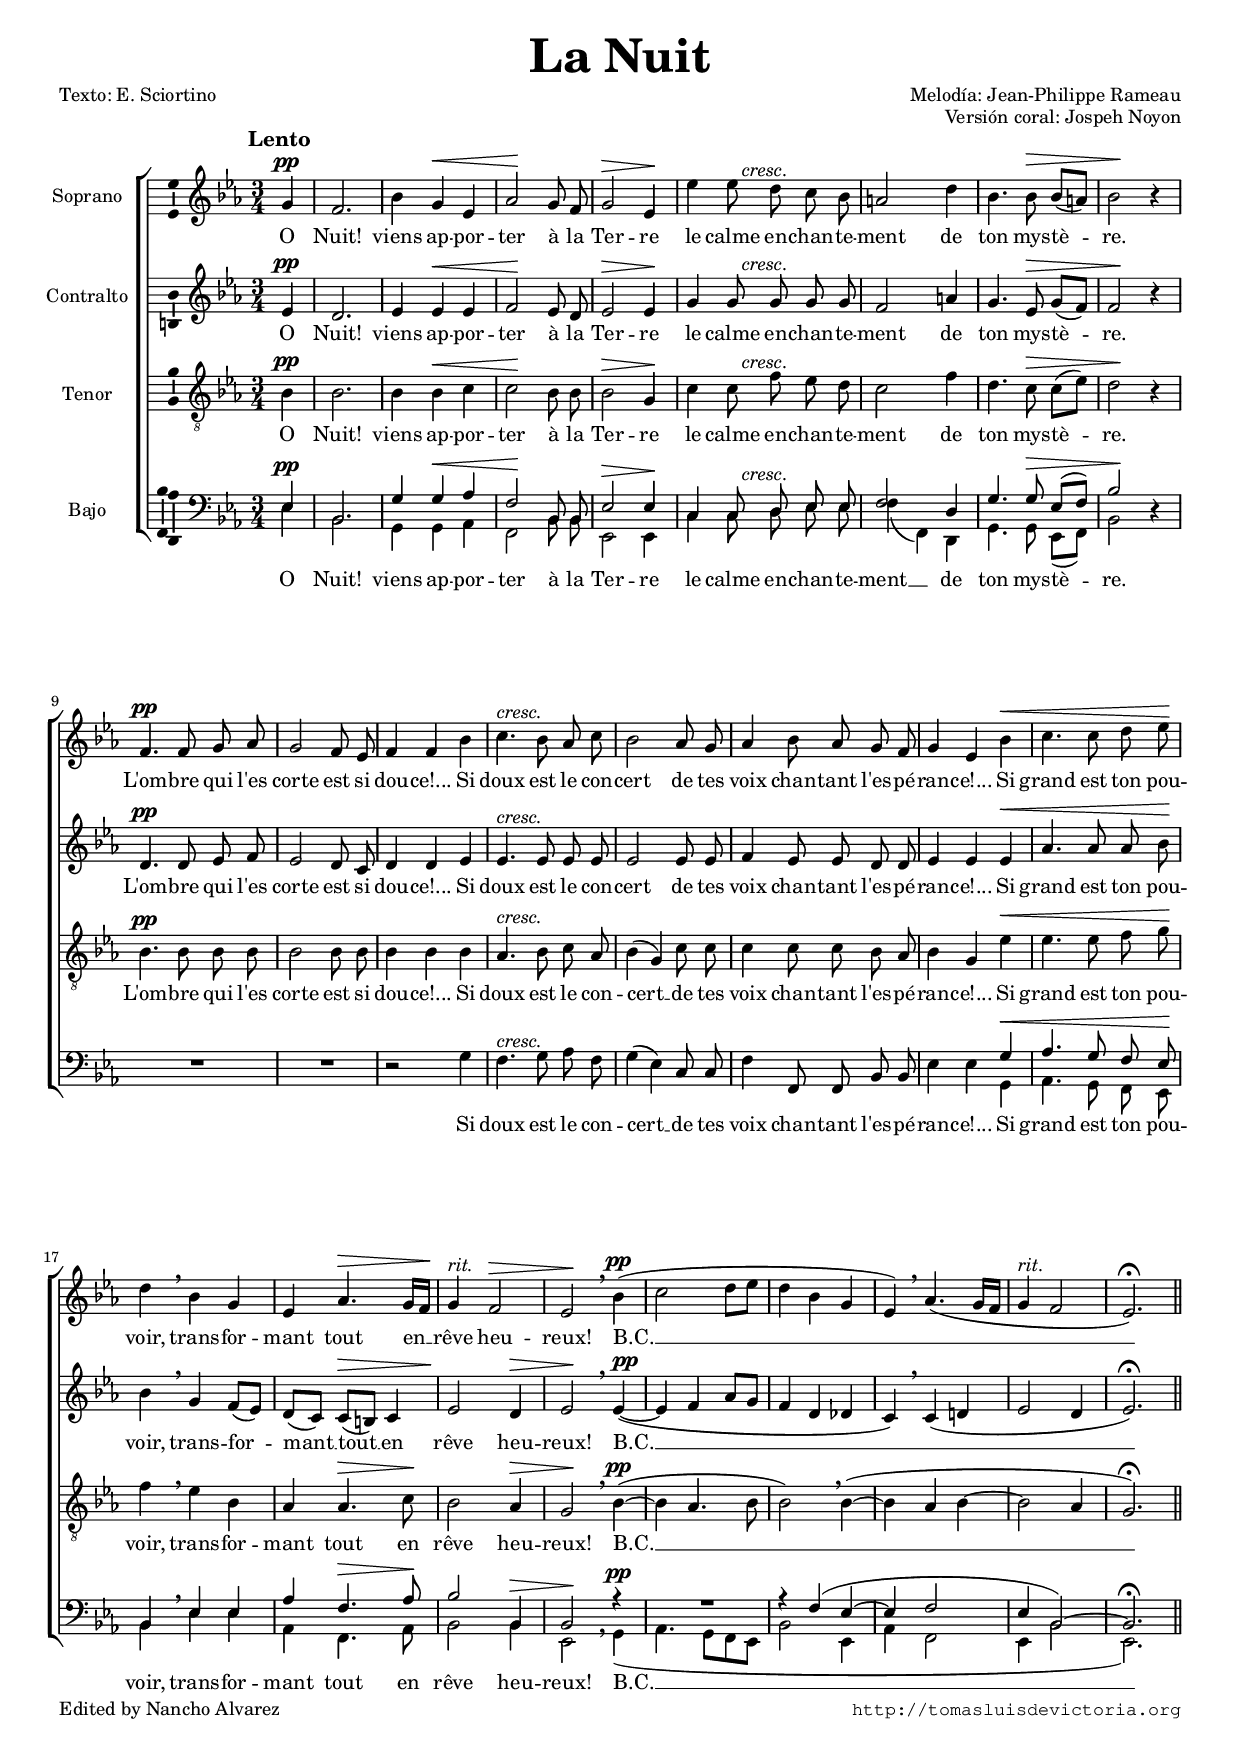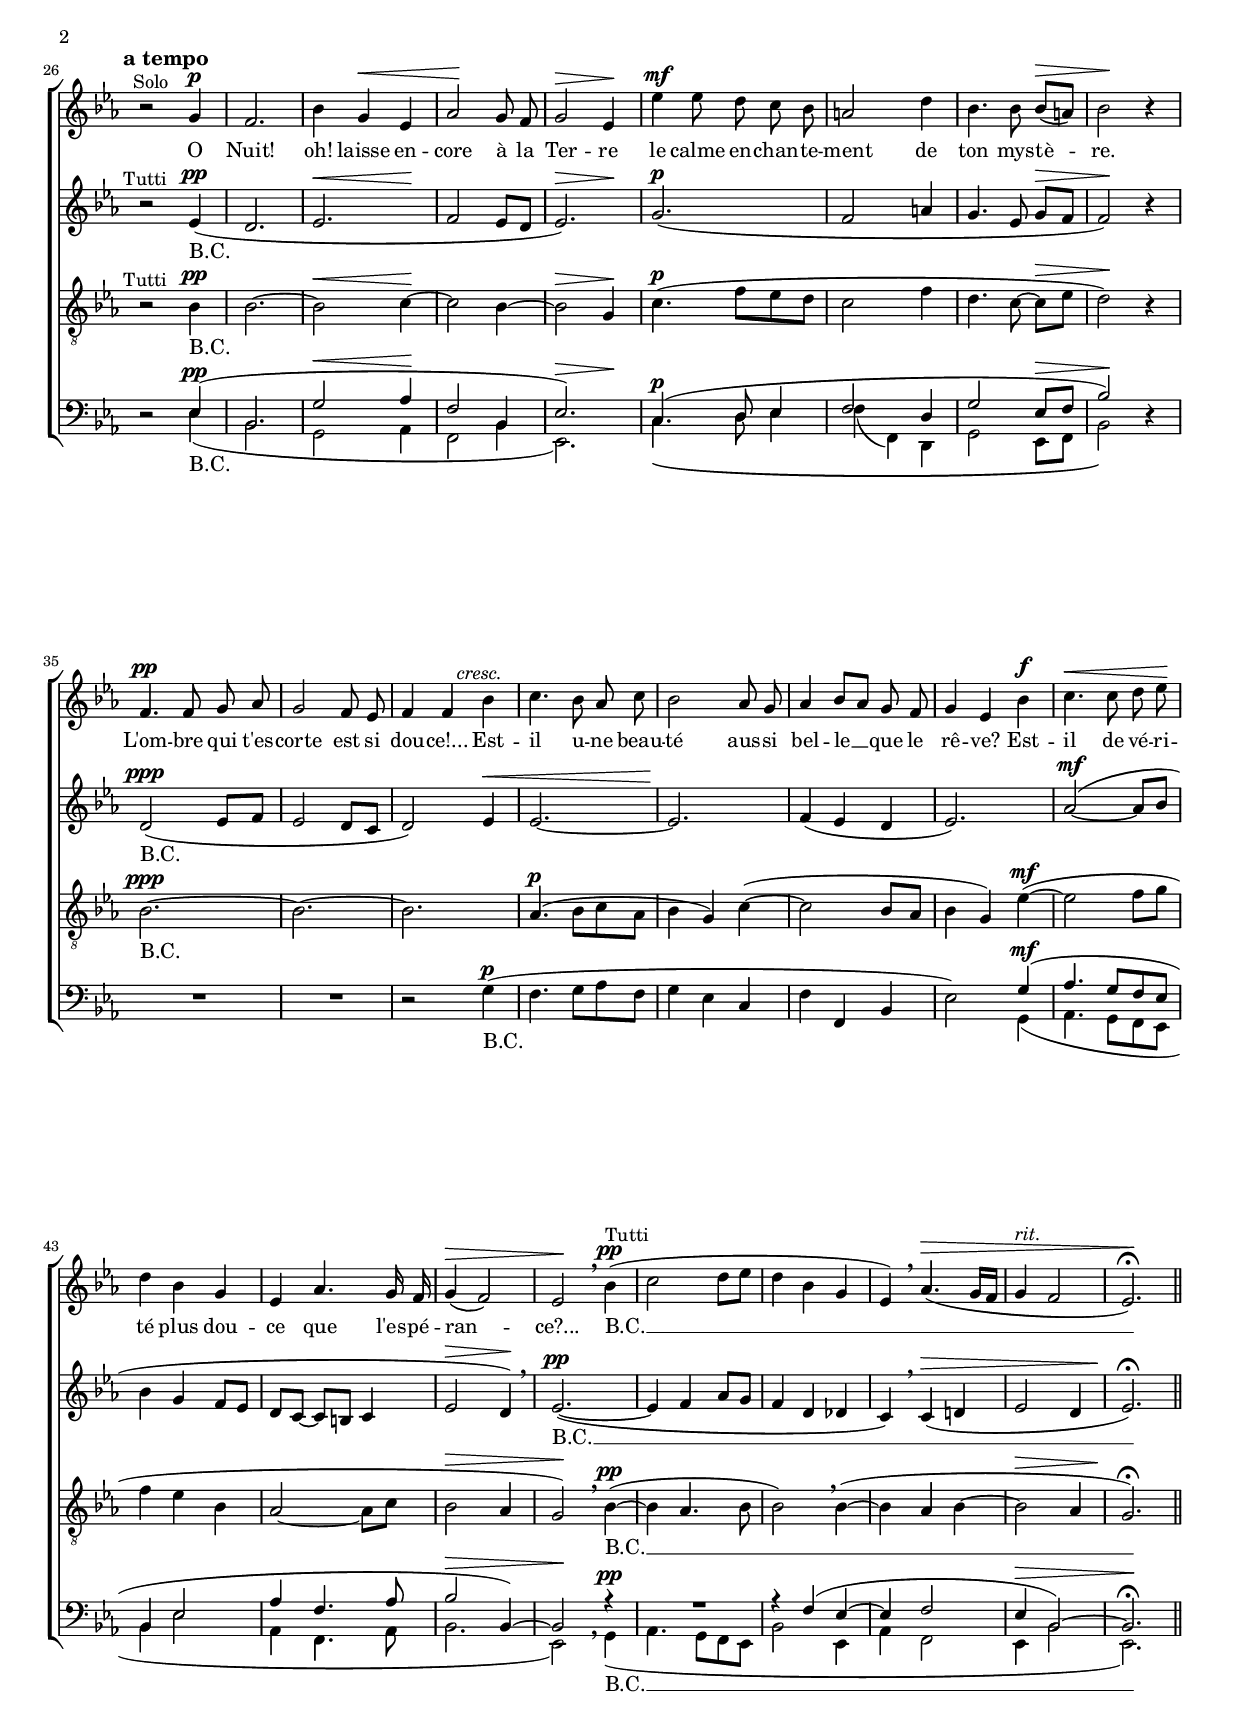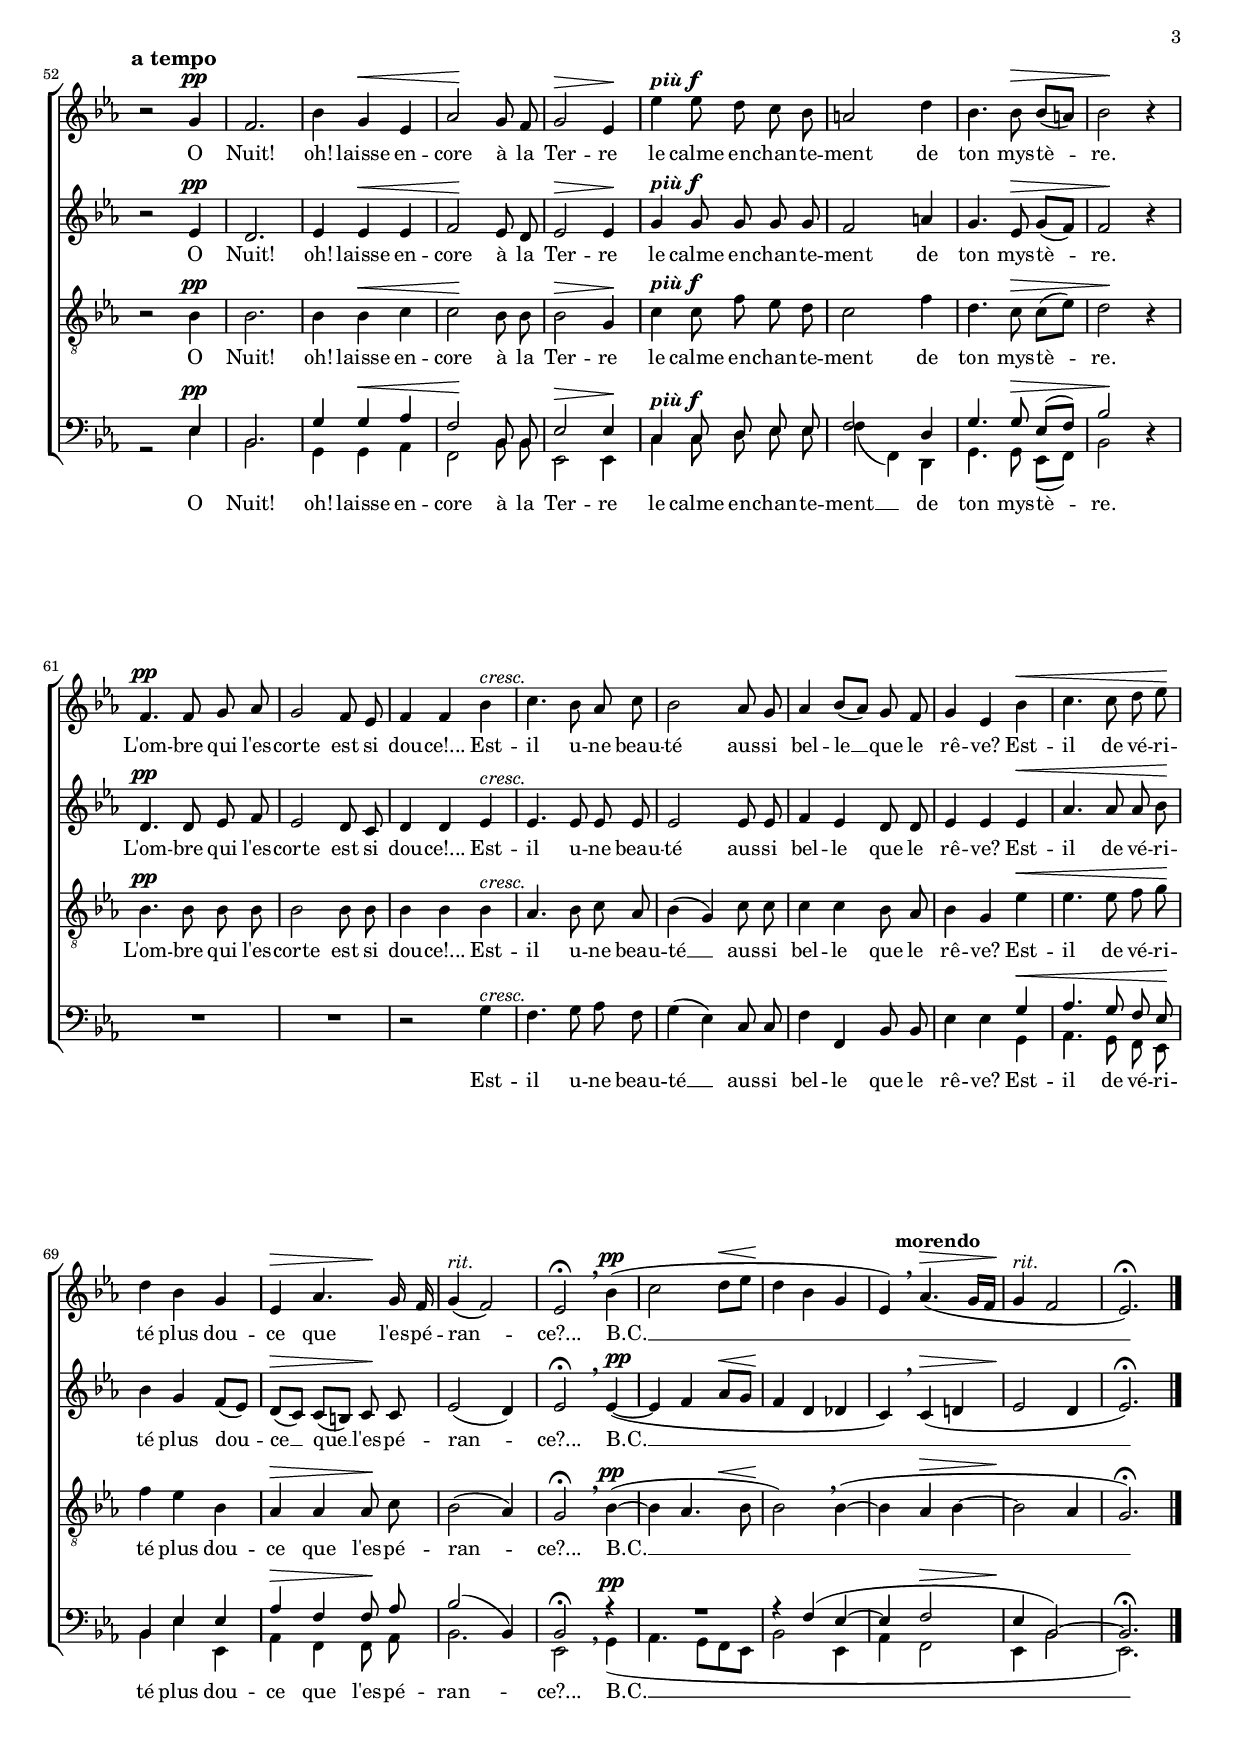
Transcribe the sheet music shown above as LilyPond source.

\version "2.11.32"

#(set-default-paper-size "a4")
#(set-global-staff-size 16.15)
#(ly:set-option 'point-and-click #f)

ss=\once \set suggestAccidentals = ##t


\header {
	title=\markup{\bigger \bigger \bigger \bigger "La Nuit" }
	composer=\markup{"Melodía: Jean-Philippe Rameau"}
	opus=\markup{"Versión coral: Jospeh Noyon"}
	poet="Texto: E. Sciortino"
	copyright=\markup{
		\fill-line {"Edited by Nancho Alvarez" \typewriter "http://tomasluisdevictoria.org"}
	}
%	tagline=""
}

global={\key ees \major \time 3/4 \partial 4 \skip 4 \skip 1*3/4*25 \bar "||" \break
				\skip 1*3/4*26 \bar "||" \break
				\skip 1*3/4*26 \bar "|." }


cantus={
	\dynamicUp
	\once \override TextScript #'padding = #4
	\once \override TextScript #'X-offset = #-4 
	s4*0^\markup{\bold \bigger "Lento"}
	\set hairpinToBarline = ##f
	g'4^\pp |
	f'2. |
	bes'4 g'\< ees' |
	aes'2\! g'8 f' |
%5
	g'2\> ees'4\! |
	ees'' ees''8^\markup{\italic "   cresc."} d'' c'' bes' |
	a'2 d''4 |
	bes'4. bes'8\> bes'[( a']) |
	bes'2\! r4 |
%10
	f'4.^\pp f'8 g' aes' |
	g'2 f'8 ees' |
	f'4 f' bes' |
	c''4.^\markup{\italic "cresc."} bes'8 aes' c'' |
	bes'2 aes'8 g' |
%15
	aes'4 bes'8 aes' g' f' |
	g'4 ees' bes'\< |
	c''4. c''8 d'' ees''\! |
	d''4 \breathe bes' g' |
	ees' aes'4.\> g'16[ f'\!] |
%20
	g'4^\markup{\italic "rit."} f'2\> |
	ees'\! \breathe bes'4(^\pp |
	c''2 d''8[ ees''] |
	d''4 bes' g' |
	ees') \breathe aes'4.( g'16[ f'] |
%25
	g'4^\markup{\italic "rit."} f'2 |
	ees'2.)^\fermata |
	s4*0^"  Solo"
	\once \override TextScript #'X-offset = #-2
	s4*0^\markup{\bigger \bold "a tempo"}
	r2 g'4^\p |
	f'2. |
	bes'4 g'\< ees' |
%30
	aes'2\! g'8 f' |
	g'2\> ees'4\! |
	ees''^\mf ees''8 d'' c'' bes' |
	a'2 d''4 |
	bes'4. bes'8 bes'[(\> a']) |
%35
	bes'2\! r4 |
	f'4.^\pp f'8 g' aes' |
	g'2 f'8 ees' |
	f'4 f'^\markup{\italic "   cresc."} bes' |
	c''4. bes'8 aes' c'' |
%40
	bes'2 aes'8 g' |
	aes'4 bes'8[ aes'] g' f' |
	g'4 ees' bes'^\f |
	c''4.\< c''8 d'' ees''\! |
	d''4 bes' g' |
%45
	ees' aes'4. g'16 f' |
	g'4(\> f'2) |
	ees'\! \breathe bes'4^"Tutti"(^\pp |
	c''2 d''8[ ees''] |
	d''4 bes' g' |
%50
	\once \set hairpinToBarline = ##t
	ees') \breathe aes'4.(\> g'16[ f'] |
	g'4^\markup{\italic "rit."} f'2 |
	ees'2.)^\fermata\! |
	\once \override TextScript #'X-offset = #-1 
	r2^\markup{\bigger \bold "a tempo"} g'4^\pp |
	f'2. |
%55
	\set hairpinToBarline = ##f
	bes'4 g'\< ees' |
	aes'2\! g'8 f' |
	g'2\> ees'4\! |
	ees''^\markup{\italic \bold "più" \dynamic "f"} ees''8 d'' c'' bes' |
	a'2 d''4 |
%60	
	bes'4. 
	bes'8\> bes'[( a']) |
	bes'2\! r4 |
	f'4.^\pp f'8 g' aes' |
	g'2 f'8 ees' |
	f'4 f' bes'^\markup{\italic "cresc."} |
%65
	c''4. bes'8 aes' c'' |
	bes'2 aes'8 g' |
	aes'4 bes'8[( aes']) g' f' |
	g'4 ees' bes'\< |
	c''4. c''8 d'' ees''\! |
%70
	d''4 bes' g' |
	<<{ees'4 aes'4. } {s4\> s4 s8\!} >> g'16 f' |
	g'4(^\markup{\italic "rit."} f'2) |
	ees'^\fermata \breathe bes'4(^\pp |
	\set hairpinToBarline = ##t
	c''2 d''8[\< ees''] |
%75
	d''4\! bes' g' |
	ees')^\markup{\bold "   morendo"} \breathe aes'4.(\> g'16[ f'] |
	g'4^\markup{\italic "rit."}\! f'2 |
	ees'2.)^\fermata
}

altus={
	\dynamicUp
	\set hairpinToBarline = ##f
	ees'4^\pp |
	d'2. |
	ees'4 ees'\< ees' |
	f'2\! ees'8 d' |
%5
	ees'2\> ees'4\! |
	g' g'8^\markup{\italic "   cresc."} g' g' g' |
	f'2 a'4 |
	g'4. ees'8\> g'([ f']) |
	f'2\! r4 |
%10
	d'4.^\pp d'8 ees' f' |
	ees'2 d'8 c' |
	d'4 d' ees' |
	ees'4.^\markup{\italic "cresc."} ees'8 ees' ees' |
	ees'2 ees'8 ees' |
%15
	f'4 ees'8 ees' d' d' |
	ees'4 ees' ees'\< |
	aes'4. aes'8 aes' bes'\! |
	bes'4 \breathe g' f'8[( ees']) |
	\set hairpinToBarline = ##t
	d'[( c']) c'[(\> b]) c'4 |
%20
	ees'2\! \set hairpinToBarline = ##f d'4\> |
	ees'2\! \breathe 
	\once \override Voice.DynamicText #'X-offset = #0.1
	 ees'4(^\pp ~ |
	ees' f' aes'8[ g'] |
	f'4 d' des' |
	c') \breathe c'( d'! |
%25
	ees'2 d'4 |
	ees'2.)^\fermata |
	\once \override TextScript #'X-offset = #-2
	r2^"Tutti" ees'4(^\pp |
	d'2. |
	<<ees' {s4\< s4 s4\!}>> |
%30
	f'2 ees'8[ d'] |
	<<ees'2.) {s4\> s4 s4\! }>> |
	g'2.(^\p |
	f'2 a'4 |
	g'4. ees'8 g'[\> f'] |
%35
	f'2)\! r4 |
	d'2(^\ppp ees'8[ f'] |
	ees'2 d'8[ c'] |
	\set hairpinToBarline = ##t
	d'2) ees'4\< |
	ees'2. ~ |
%40
	ees'\! |
	f'4( ees' d' |
	ees'2.) |
	aes'2(^\mf ~ aes'8[ bes'] |
	bes'4 g' f'8[ ees'] |
%45
	d'[ c'8] ~ c'8[ b8] c'4 |
	ees'2\> d'4)\! \breathe |
	ees'2.(^\pp ~ |
	ees'4 f' aes'8[ g'] |
	f'4 d' des' |
%50
	c') \breathe c'(\> d'! |
	ees'2 d'4 |
	ees'2.)^\fermata\! |
	r2 ees'4^\pp |
	d'2. |
%55
	\set hairpinToBarline = ##f
	ees'4 ees'\< ees' |
	f'2\! ees'8 d' |
	ees'2\> ees'4\! |
	g'^\markup{\italic \bold "più" \dynamic "f"} g'8 g' g' g' |
	f'2 a'4 |
%60
	\set hairpinToBarline = ##f
	g'4. ees'8\> g'[( f']) |
	f'2\! r4 |
	d'4.^\pp d'8 ees' f' |
	ees'2 d'8 c' |
	d'4 d' ees'^\markup{\italic "cresc."} |
%65
	ees'4. ees'8 ees' ees' |
	ees'2 ees'8 ees' |
	f'4 ees' d'8 d' |
	ees'4 ees' ees'\< |
	aes'4. aes'8 aes' bes'\! |
%70
	bes'4 g' f'8[( ees']) |
	d'[(\> c']) c'[( b]) c'\! c' |
	ees'2( d'4) |
	\set hairpinToBarline = ##t
	ees'2^\fermata \breathe 
	\once \override Voice.DynamicText #'X-offset = #0.1
	 ees'4(^\pp ~ |
	ees' f' aes'8[\< g'] |
%75
	f'4\! d' des' |
	c') \breathe c'(\> d'! |
	ees'2\! d'4 |
	ees'2.)^\fermata
}

tenor={
	\dynamicUp
	\set hairpinToBarline = ##f
	bes4^\pp |
	bes2. |
	bes4 bes\< c' |
	c'2\! bes8 bes |
%5
	bes2\> g4\! |
	c' c'8^\markup{\italic "   cresc."} f' ees' d' |
	c'2 f'4 |
	d'4. c'8\> c'[( ees']) |
	d'2\! r4 |
%10
	bes4.^\pp bes8 bes bes |
	bes2 bes8 bes |
	bes4 bes bes |
	aes4.^\markup{\italic "cresc."} bes8 c' aes |
	bes4( g) c'8 c' |
%15
	c'4 c'8 c' bes aes |
	bes4 g ees'\< |
	ees'4. ees'8 f' g'\! |
	f'4 \breathe ees' bes |
	aes aes4.\> c'8\! |
%20
	bes2 aes4\> |
	g2\! \breathe bes4(^\pp ~ |
	bes aes4. bes8 |
	bes2) \breathe bes4( ~ |
	bes aes bes ~ |
%25
	bes2 aes4 |
	g2.)^\fermata |
	\once \override TextScript #'X-offset = #-2
	r2^"Tutti" bes4^\pp |
	bes2. ~ |
	bes2\< c'4\! ~ |
%30
	c'2 bes4 ~ |
	bes2\> g4\! |
	c'4.(^\p f'8[ ees' d'] |
	c'2 f'4 |
	d'4. c'8 ~ c'8[\> ees'8] |
%35
	d'2)\! r4 |
	bes2.^\ppp ~ |
	bes ~ |
	bes |
	aes4.(^\p bes8[ c' aes] |
%40
	bes4 g) c'( ~ |
	c'2 bes8[ aes] |
	bes4 g) ees'(^\mf ~ |
	ees'2 f'8[ g'] |
	f'4 ees' bes |
%45
	aes2 ~ aes8[ c'] |
	bes2\> aes4 |
	g2)\! \breathe bes4(^\pp ~ |
	bes aes4. bes8 |
	bes2) \breathe bes4( ~ |
%50
	bes aes bes ~ |
	\once \set hairpinToBarline = ##t
	bes2\> aes4 |
	g2.\!)^\fermata |
	r2 bes4^\pp |
	bes2. |
%55
	\set hairpinToBarline = ##f
	bes4 bes\< c' |
	c'2\! bes8 bes |
	bes2\> g4\! |
	c'^\markup{\italic \bold "più" \dynamic "f"} c'8 f' ees' d' |
	c'2 f'4 |
%60
	d'4. c'8\> c'[( ees']) |
	d'2\! r4 |
	bes4.^\pp bes8 bes bes |
	bes2 bes8 bes |
	bes4 bes bes^\markup{\italic "cresc."} |
%65
	aes4. bes8 c' aes |
	bes4( g) c'8 c' |
	c'4 c' bes8 aes |
	bes4 g ees'\< |
	ees'4. ees'8 f' g'\! |
%70
	f'4 ees' bes |
	aes\> aes aes8\! c' |
	bes2( aes4) |
	g2^\fermata \breathe bes4(^\pp ~ |
	\set hairpinToBarline = ##t
	bes <<{aes4. bes8} {s8 s s\< s}>> |
%75
	bes2)\! \breathe bes4( ~ |
	bes aes\> bes ~ |
	bes2\! aes4 |
	g2.)^\fermata
}

bassus={
	\dynamicUp
	\set hairpinToBarline = ##f
	\voiceOne
	ees4^\pp |
	bes,2. |
	g4 g\< aes |
	f2\! bes,8 bes, |
%5
	ees2\> ees4\! |
	c c8^\markup{\italic "   cresc."} d ees ees |
	f2 d4 |
	g4. g8\> ees[( f]) |
	bes2\! s4 |
%10
	s1*3/4 |
	s1*3/4 |
	s1*3/4 |
	s1*3/4 |
	s1*3/4 |
	s1*3/4 |
	\once \override Voice.NoteHead #'transparent = ##t f,1*0 % para engañar a Ambitus_engraver
	s4 s4 g\< |
	aes4. g8 f ees\! |
	bes,4 \breathe ees ees |
	aes f4.\> aes8\! |
%20
	bes2 bes,4\> |
	bes,2\! r4 |
	R1*3/4 |
	r4 f( ees ~ |
	ees f2 |
%25
	ees4 bes,2) ~ |
	bes,2.|
	s2 ees4(^\pp |
	bes,2. |
	g2\< aes4\! |
%30
	f2 bes,4 |
	<<ees2.)  {s4\> s4 s4\!} >> |
	c4.(^\p d8 ees4 |
	f2 d4 |
	g2 ees8[\> f] |
%35
	bes2)\! s4 |
	s1*3/4 |
	s1*3/4 |
	s1*3/4
	s1*3/4 |
	s1*3/4 |
	s1*3/4
	s4 s4 g4(^\mf |
	aes4. g8[ f ees] |
	bes,4 ees2 |
%45
	aes4 f4. aes8 |
	bes2\> bes,4) ~ |
	bes,2\! r4 |
	R1*3/4 |
	r4 f( ees ~ |
%50
	ees f2 |
	\once \set hairpinToBarline = ##f
	ees4\> bes,2) ~ |
	bes,2.\!|
	\set hairpinToBarline = ##f
	s2 ees4^\pp |
	bes,2. |
%55
	g4 g\< aes |
	f2\! bes,8 bes, |
	ees2\> ees4\! |
	c^\markup{\italic \bold "più" \dynamic "f"} c8 d ees ees |
	f2 d4 |
%60
	g4. g8\> ees[( f]) |
	bes2\! s4 |
	s1*3/4 |
	s1*3/4 |
	s1*3/4 |
	s1*3/4 |
	s1*3/4 |
	s1*3/4 |
	s4 s4 g\< |
	aes4. g8 f ees\! |
%70
	bes,4 ees ees |
	aes\> f f8\! aes |
	bes2( bes,4) |
	bes,2 r4 |
	R1*3/4 |
%75
	\set hairpinToBarline = ##t
	r4 f( ees ~ |
	ees f2\> |
	ees4\! bes,2) ~ |
	bes,2.
}

bassusdos={
	\voiceTwo
	ees4 |
	bes,2. |
	g,4 g, aes, |
	f,2 bes,8 bes, |
%5
	ees,2 ees,4 |
	c c8 d ees ees |
	f4( f,) d, |
	g,4. g,8 ees,[( f,]) |
	bes,2 \oneVoice r4 |
%10
	R1*3/4 |
	R1*3/4 |
	r2 g4 |
	f4.^\markup{\italic "cresc."} g8 aes f |
	g4( ees) c8 c |
%15
	f4 f,8 f, bes, bes, |
	ees4 ees \voiceTwo g, |
	aes,4. g,8 f, ees, |
	bes,4 ees ees |
	aes, f,4. aes,8 |
%20
	bes,2 bes,4 |
	\override Voice.BreathingSign #'Y-offset = #-2
	ees,2 \breathe g,4(^\pp |
	aes,4. g,8[ f, ees,] |
	bes,2 ees,4 |
	aes, f,2 |
%25
	ees,4 bes,2 |
	ees,2.)^\fermata |
	\oneVoice r2 \voiceTwo ees4( |
	bes,2. |
	g,2 aes,4 |
%30
	f,2 bes,4 |
	ees,2.) |
	c4.\( d8 ees4 |
	f( f,) d, |
	g,2 ees,8[ f,] |
%35
	bes,2\) \oneVoice r4 |
	R1*3/4 |
	R1*3/4 |
	r2 g4(^\p |
	f4. g8[ aes f] |
%40
	g4 ees c |
	f f, bes, |
	ees2) \voiceTwo g,4( |
	aes,4. g,8[ f, ees,] |
	bes,4 ees2 |
%45
	aes,4 f,4. aes,8 |
	bes,2. |
	\override Voice.BreathingSign #'Y-offset = #-2
	ees,2) \breathe g,4(^\pp |
	aes,4. g,8[ f, ees,] |
	bes,2 ees,4 |
%50
	aes, f,2 |
	ees,4 bes,2 |
	ees,2.)^\fermata |
	r2 ees4 |
	bes,2. |
%55
	g,4 g, aes, |
	f,2 bes,8 bes, |
	ees,2 ees,4 |
	c c8 d ees ees |
	f4( f,) d, |
%60
	g,4. g,8 ees,([ f,)] |
	bes,2 \oneVoice r4 |
	R1*3/4 |
	R1*3/4 |
	r2 g4^\markup{\italic "cresc."} |
%65
	f4. g8 aes f |
	g4( ees) c8 c |
	f4 f, bes,8 bes, |
	ees4 ees \voiceTwo g, |
	aes,4. g,8 f, ees, |
%70
	bes,4 ees ees, |
	aes, f, f,8 aes, |
	bes,2. |
	\override Voice.BreathingSign #'Y-offset = #-2
	ees,2^\fermata \breathe g,4(^\pp |
	aes,4. g,8[ f, ees,] |
%75
	bes,2 ees,4 |
	aes, f,2 |
	ees,4 bes,2 |
	ees,2.)^\fermata 
}

textocantus=\lyricmode{
O Nuit!
viens ap -- por -- ter à la Ter -- re le calme en -- chan -- te -- ment
de ton mys -- tè -- _ re.
L'om -- bre qui l'es corte
est si dou -- ce!...
Si doux est le con -- cert de tes voix 
chan -- tant l'es -- pé -- ran -- ce!...
Si grand est ton pou -- voir,
trans -- for -- mant tout en __ _ rêve heu -- reux!
B.C. __ _ _ _ _ _ _ _ _ _ _ _ _ _ 
O Nuit!
oh! laisse en -- core
à la Ter -- re le calme en -- chan -- te -- ment 
de ton mys -- tè -- _ re.
L'om -- bre qui t'es -- corte 
est si dou -- ce!...
Est -- il u -- ne beau -- té 
aus -- si bel -- le __ _ 
que le rê -- ve?
Est -- il de vé -- ri -- té plus dou -- ce 
que l'es -- pé -- ran -- _ ce?...
B.C. __ _ _ _ _ _ _ _ _ _ _ _ _ _ 
O Nuit!
oh! laisse en -- core
à la Ter -- re le calme en -- chan -- te -- ment
de ton mys -- tè -- _ re.
L'om -- bre qui l'es -- corte
est si dou -- ce!...
Est -- il u -- ne beau -- té
aus -- si bel -- le __ _  que le rê -- ve?
Est -- il de vé -- ri -- té plus dou -- ce
que l'es -- pé -- ran -- _ ce?...
B.C. __ _ _ _ _ _ _ _ _ _ _ _ _ _ 
}

textoaltus=\lyricmode{
O Nuit!
viens ap -- por -- ter à la Ter -- re le calme en -- chan -- te -- ment
de ton mys -- tè -- _ re.
L'om -- bre qui l'es corte
est si dou -- ce!...
Si doux est le con -- cert de tes voix 
chan -- tant l'es -- pé -- ran -- ce!...
Si grand est ton pou -- voir,
trans -- for -- _ mant __ _ tout __ _ en rêve heu -- reux!
B.C. __ _ _ _ _ _ _ _ _ _ _ _ _ _ 

B.C. _ _ _ _ _ _ _ _ _ _ _ _ _ _ 
B.C. _ _ _ _ _ _ _ _ _ _ _ _ _ _ _ _ _ _ _ _ _ _ _ _ _ _ _ 
B.C. __ _ _ _ _ _ _ _ _ _ _ _ _ _ 
O Nuit!
oh! laisse en -- core
à la Ter -- re le calme en -- chan -- te -- ment
de ton mys -- tè -- _ re.
L'om -- bre qui l'es -- corte
est si dou -- ce!...
Est -- il u -- ne beau -- té
aus -- si bel -- le que le rê -- ve?
Est -- il de vé -- ri -- té plus dou -- _ ce __ _ 
que __ _ l'es -- pé -- ran -- _ ce?...
B.C. __ _ _ _ _ _ _ _ _ _ _ _ _ _  
}

textotenor=\lyricmode{
O Nuit!
viens ap -- por -- ter à la Ter -- re le calme en -- chan -- te -- ment
de ton mys -- tè -- _ re.
L'om -- bre qui l'es corte
est si dou -- ce!...
Si doux est le con -- cert __ _ de tes voix 
chan -- tant l'es -- pé -- ran -- ce!...
Si grand est ton pou -- voir,
trans -- for -- mant tout en rêve heu -- reux!
B.C. __ _ _ _ _ _ _ _ _ _ _ _ 
B.C. _ _ _ _ _ _ _ 
_ _ _ _ _ _ _ _ _ _ _ 
B.C. _ _ _ _ _ _ _ _ _ _ _ _ _ _ _ 
_ _ _ _ _ _ _ _ _ _ _ _ 
B.C. __ _ _ _ _ 
_ _ _ _ _ _ _   
O Nuit!
oh! laisse en -- core
à la Ter -- re le calme en -- chan -- te -- ment
de ton mys -- tè -- _ re.
L'om -- bre qui l'es -- corte
est si dou -- ce!...
Est -- il u -- ne beau -- té __ _ 
aus -- si bel -- le que le rê -- ve?
Est -- il de vé -- ri -- té plus dou -- ce
que l'es -- pé -- ran -- _ ce?...
B.C. __ _ _ _ _ _ _ _ _ _ _ _  	
}

textobassusdos=\lyricmode{
O Nuit!
viens ap -- por -- ter à la Ter -- re le calme en -- chan -- te -- 
\once \override Lyrics . LyricText #'X-offset = #-3.5 
ment __ _ de ton mys -- tè -- _ re.
Si doux est le con -- cert __ _ de tes voix 
chan -- tant l'es -- pé -- ran -- ce!...
Si grand est ton pou -- voir,
trans -- for -- mant tout en rêve heu -- reux!
B.C. __ _ _ _ _ _ _ _ _ _ _ _ 
B.C. _ _ _ _ _ _ _ _ _ _ _ 
_ _ _ _ _ 
B.C. _ _ _ _ _ 
_ _ _ _ _ _ _ _ _ _ _ 
_ _ _ _ _ _ _ 
B.C. __ _ _ _ _ _ _ _ _ _ _ _ 
O Nuit!
oh! laisse en -- core
à la Ter -- re le calme en -- chan -- te -- 
\once \override Lyrics . LyricText #'X-offset = #-3.5 
ment __ _ 
de ton mys -- tè -- _ re.
Est -- il u -- ne beau -- té __ _ 
aus -- si bel -- le que le rê -- ve?
Est -- il de vé -- ri -- té plus dou -- ce
que l'es -- pé -- ran -- ce?...
B.C. __ _ _ _ _ _ _ _ _ _ _ _ 	
}



\score {
\new ChoirStaff<<

	\new Staff <<\global
	\new Voice="v1" {
		\set Staff.instrumentName="Soprano " 
		\clef "treble"
		\cantus }
	\new Lyrics \lyricsto "v1" {\textocantus }
	>>

	
	\new Staff << \global
	\new Voice="v2" {
		\set Staff.instrumentName="Contralto "
		\clef "treble" 
		\altus}
	\new Lyrics \lyricsto "v2" {\textoaltus }
	>>

	
	\new Staff <<\global
	\new Voice="v3" {
		\set Staff.instrumentName="Tenor "
		\clef "G_8"
		\tenor }
	\new Lyrics \lyricsto "v3" {\textotenor }
	>>
	

	\new Staff \with{\remove Ambitus_engraver } <<\global
	\new Voice="v4" \with {\consists Ambitus_engraver }{
		\set Staff.instrumentName="Bajo "
		\clef "bass" 
		<< {\override Ambitus #'X-offset = # -1.3 \bassus } \new Voice ="v5" \with {\consists Ambitus_engraver } {\bassusdos } >>
	}
	\new Lyrics \lyricsto "v5" {\textobassusdos }
	>>
	
	
	
>>

\layout{ 
	%\context {\Lyrics \override VerticalAxisGroup #'minimum-Y-extent = #'(-0 . 0) }
	\context {\Score 
		\override BarNumber #'padding = #2 
	}
	%\context {\Lyrics \override LyricText #'font-size = #2 }
	\context {\Voice 
		melismaBusyProperties = #'() 
		autoBeaming= ##f
	}
	%\context { \RemoveEmptyStaffContext }
	\context {\Staff 
		\consists Ambitus_engraver 
		\override VerticalAxisGroup #'minimum-Y-extent = #'(-4 . 0)
	}
}

%\midi {}

}


\paper{
	system-count=9
	%line-width=19.0\cm
	between-system-padding = 0
	ragged-last-bottom = ##f
	head-separation = 1\mm
	foot-separation = 2\mm
	after-title-space = 0\mm
}
